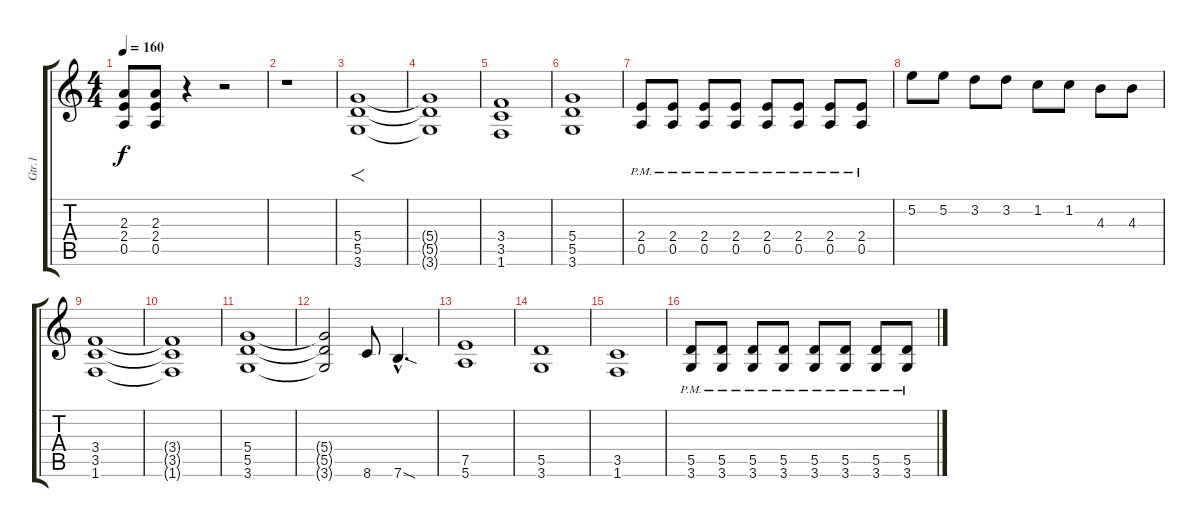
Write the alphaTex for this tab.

\track ("Gtr.1" "Gtr.1") {instrument distortionguitar}
\staff {score tabs}
\tuning (E4 B3 G3 D3 A2 E2) {hide}
\ts (4 4)
\tempo 160
\clef g2
\ks c
(2.3 2.4 0.5).8{dy f} (2.3 2.4 0.5).8 r.4 r.2 |
r.1 |
(5.4 5.5 3.6).1{f} |
(5.4{t} 5.5{t} 3.6{t}).1 |
(3.4 3.5 1.6).1 |
(5.4 5.5 3.6).1 |
(2.4{pm} 0.5{pm}).8 (2.4{pm} 0.5{pm}).8 (2.4{pm} 0.5{pm}).8 (2.4{pm} 0.5{pm}).8 (2.4{pm} 0.5{pm}).8 (2.4{pm} 0.5{pm}).8 (2.4{pm} 0.5{pm}).8 (2.4{pm} 0.5{pm}).8 |
5.2.8 5.2.8 3.2.8 3.2.8 1.2.8 1.2.8 4.3.8 4.3.8 |
(3.4 3.5 1.6).1 |
(3.4{t} 3.5{t} 1.6{t}).1 |
(5.4 5.5 3.6).1 |
(5.4{t} 5.5{t} 3.6{t}).2 8.6.8 7.6{sod hac}.4{d} |
(7.5 5.6).1 |
(5.5 3.6).1 |
(3.5 1.6).1 |
(5.5{pm} 3.6{pm}).8 (5.5{pm} 3.6{pm}).8 (5.5{pm} 3.6{pm}).8 (5.5{pm} 3.6{pm}).8 (5.5{pm} 3.6{pm}).8 (5.5{pm} 3.6{pm}).8 (5.5{pm} 3.6{pm}).8 (5.5{pm} 3.6{pm}).8
